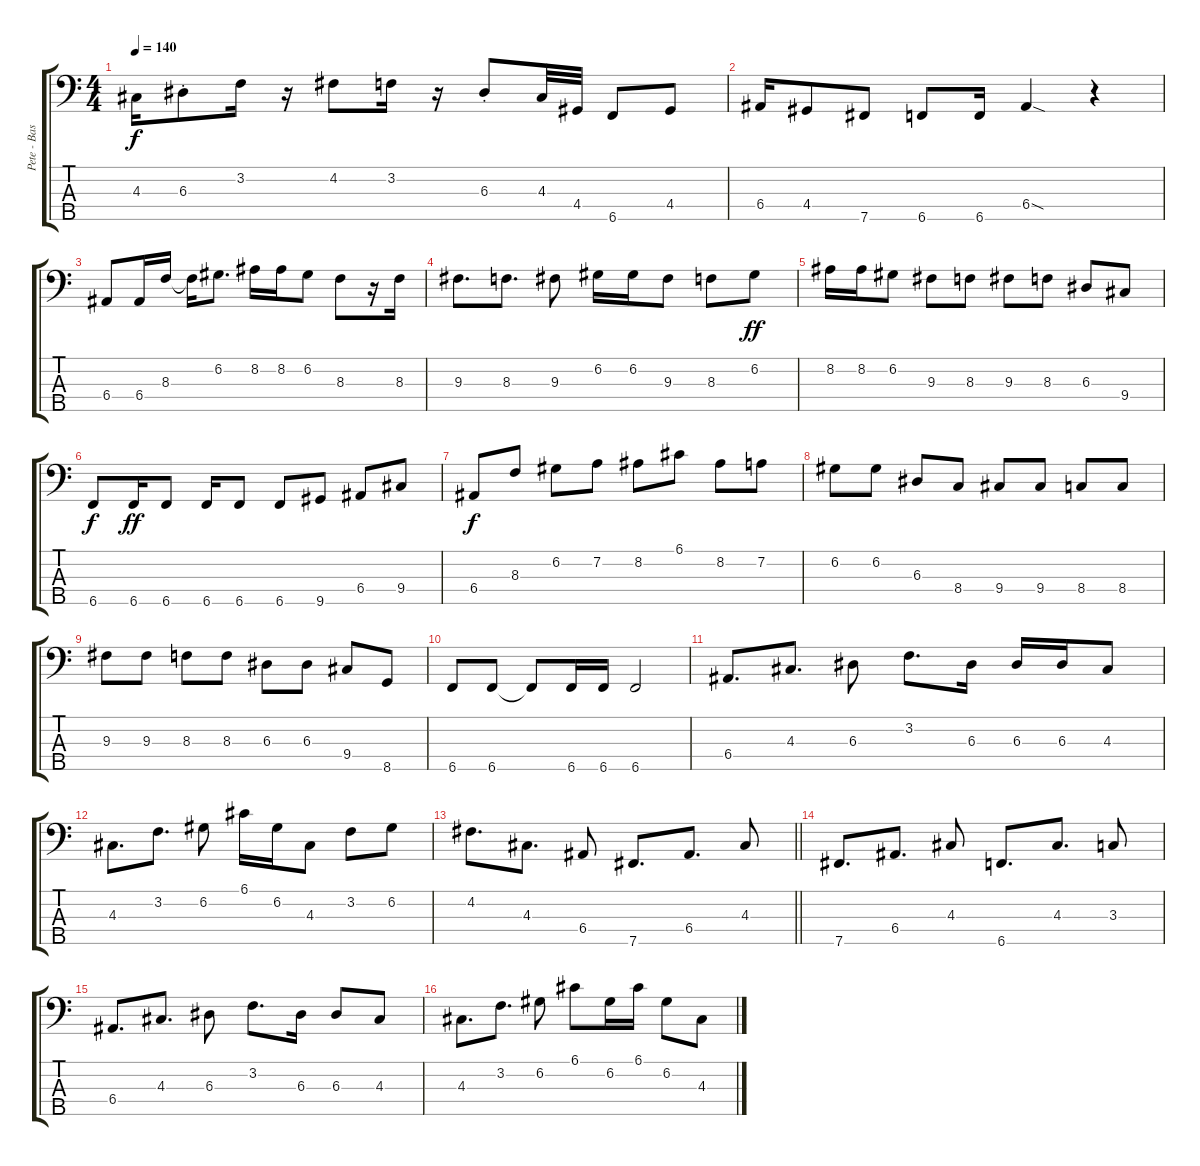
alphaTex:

\track ("Pete - Bass" "Pete - Bas") {instrument electricbassfinger}
\staff {score tabs}
\tuning (G2 D2 A1 E1 B0) {hide}
\ts (4 4)
\tempo 140
\clef f4
\ks c
4.3.16{dy f} 6.3{st}.8 3.2.16 r.16 4.2.8 3.2.16 r.16 6.3{st}.8 4.3.32 4.4.32 6.5.8 4.4.8 |
6.4.16 4.4.8 7.5.8 6.5.8 6.5.16 6.4{sod}.4 r.4 |
6.4.8 6.4.16 8.3.16 8.3{t}.16 6.2.8{d} 8.2.16 8.2.16 6.2.8 8.3.8 r.16 8.3.16 |
9.3.8{d} 8.3.8{d} 9.3.8 6.2.16 6.2.16 9.3.8 8.3.8 6.2.8{dy ff} |
8.2.16 8.2.16 6.2.8 9.3.8 8.3.8 9.3.8 8.3.8 6.3.8 9.4.8 |
6.5.8{dy f} 6.5.16{dy ff} 6.5.8 6.5.16 6.5.8 6.5.8 9.5.8 6.4.8 9.4.8 |
6.4.8{dy f} 8.3.8 6.2.8 7.2.8 8.2.8 6.1.8 8.2.8 7.2.8 |
6.2.8 6.2.8 6.3.8 8.4.8 9.4.8 9.4.8 8.4.8 8.4.8 |
9.3.8 9.3.8 8.3.8 8.3.8 6.3.8 6.3.8 9.4.8 8.5.8 |
6.5.8 6.5.8 6.5{t}.8 6.5.16 6.5.16 6.5.2 |
6.4.8{d} 4.3.8{d} 6.3.8 3.2.8{d} 6.3.16 6.3.16 6.3.16 4.3.8 |
4.3.8{d} 3.2.8{d} 6.2.8 6.1.16 6.2.16 4.3.8 3.2.8 6.2.8 |
\barLineRight lightlight
4.2.8{d} 4.3.8{d} 6.4.8 7.5.8{d} 6.4.8{d} 4.3.8 |
7.5.8{d} 6.4.8{d} 4.3.8 6.5.8{d} 4.3.8{d} 3.3.8 |
6.4.8{d} 4.3.8{d} 6.3.8 3.2.8{d} 6.3.16 6.3.8 4.3.8 |
4.3.8{d} 3.2.8{d} 6.2.8 6.1.8 6.2.16 6.1.16 6.2.8 4.3.8
